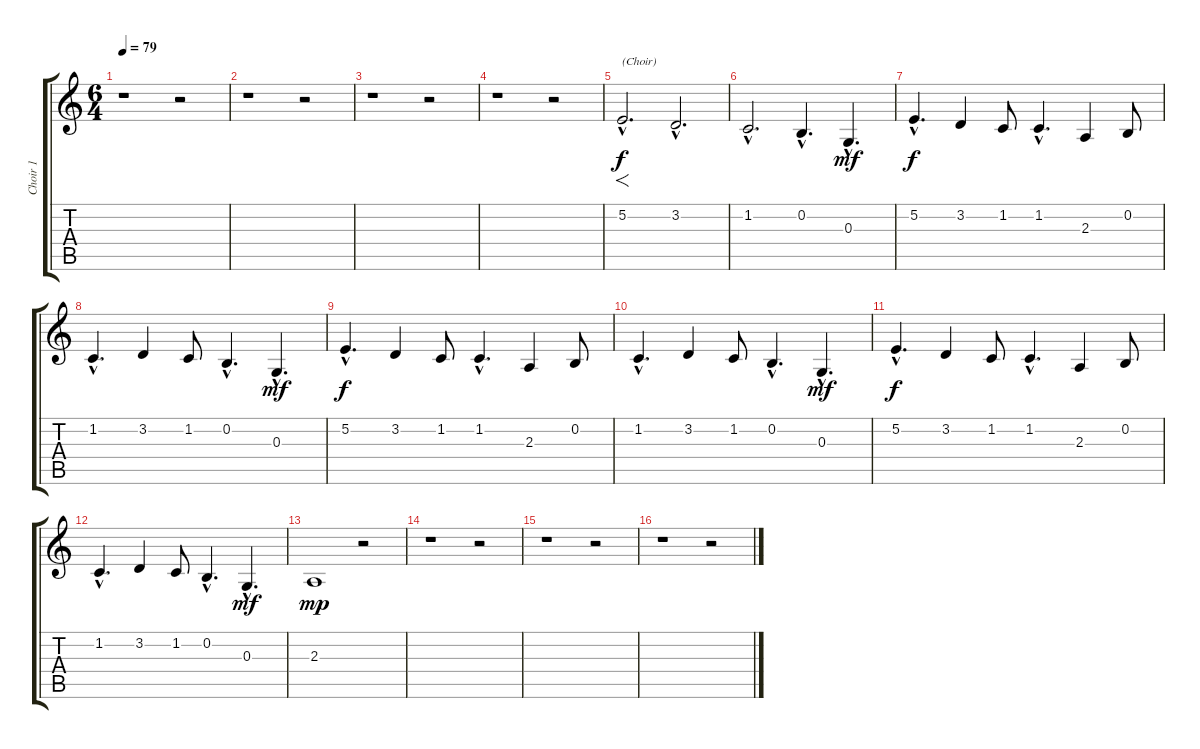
\track ("Choir 1" "Choir 1") {instrument choiraahs}
\staff {score tabs}
\tuning (E4 B3 G3 D3 A2 E2) {hide}
\ts (6 4)
\tempo 79
\clef g2
\ks c
r.1{dy f instrument choiraahs} r.2 |
r.1 r.2 |
r.1 r.2 |
r.1 r.2 |
5.2{hac}.2{f d txt "(Choir)"} 3.2{hac}.2{d} |
1.2{hac}.2{d} 0.2{hac}.4{d} 0.3{hac}.4{d dy mf} |
5.2{hac}.4{d dy f} 3.2.4 1.2.8 1.2{hac}.4{d} 2.3.4 0.2.8 |
1.2{hac}.4{d} 3.2.4 1.2.8 0.2{hac}.4{d} 0.3{hac}.4{d dy mf} |
5.2{hac}.4{d dy f} 3.2.4 1.2.8 1.2{hac}.4{d} 2.3.4 0.2.8 |
1.2{hac}.4{d} 3.2.4 1.2.8 0.2{hac}.4{d} 0.3{hac}.4{d dy mf} |
5.2{hac}.4{d dy f} 3.2.4 1.2.8 1.2{hac}.4{d} 2.3.4 0.2.8 |
1.2{hac}.4{d} 3.2.4 1.2.8 0.2{hac}.4{d} 0.3{hac}.4{d dy mf} |
2.3.1{dy mp} r.2 |
r.1 r.2 |
r.1 r.2 |
r.1 r.2
